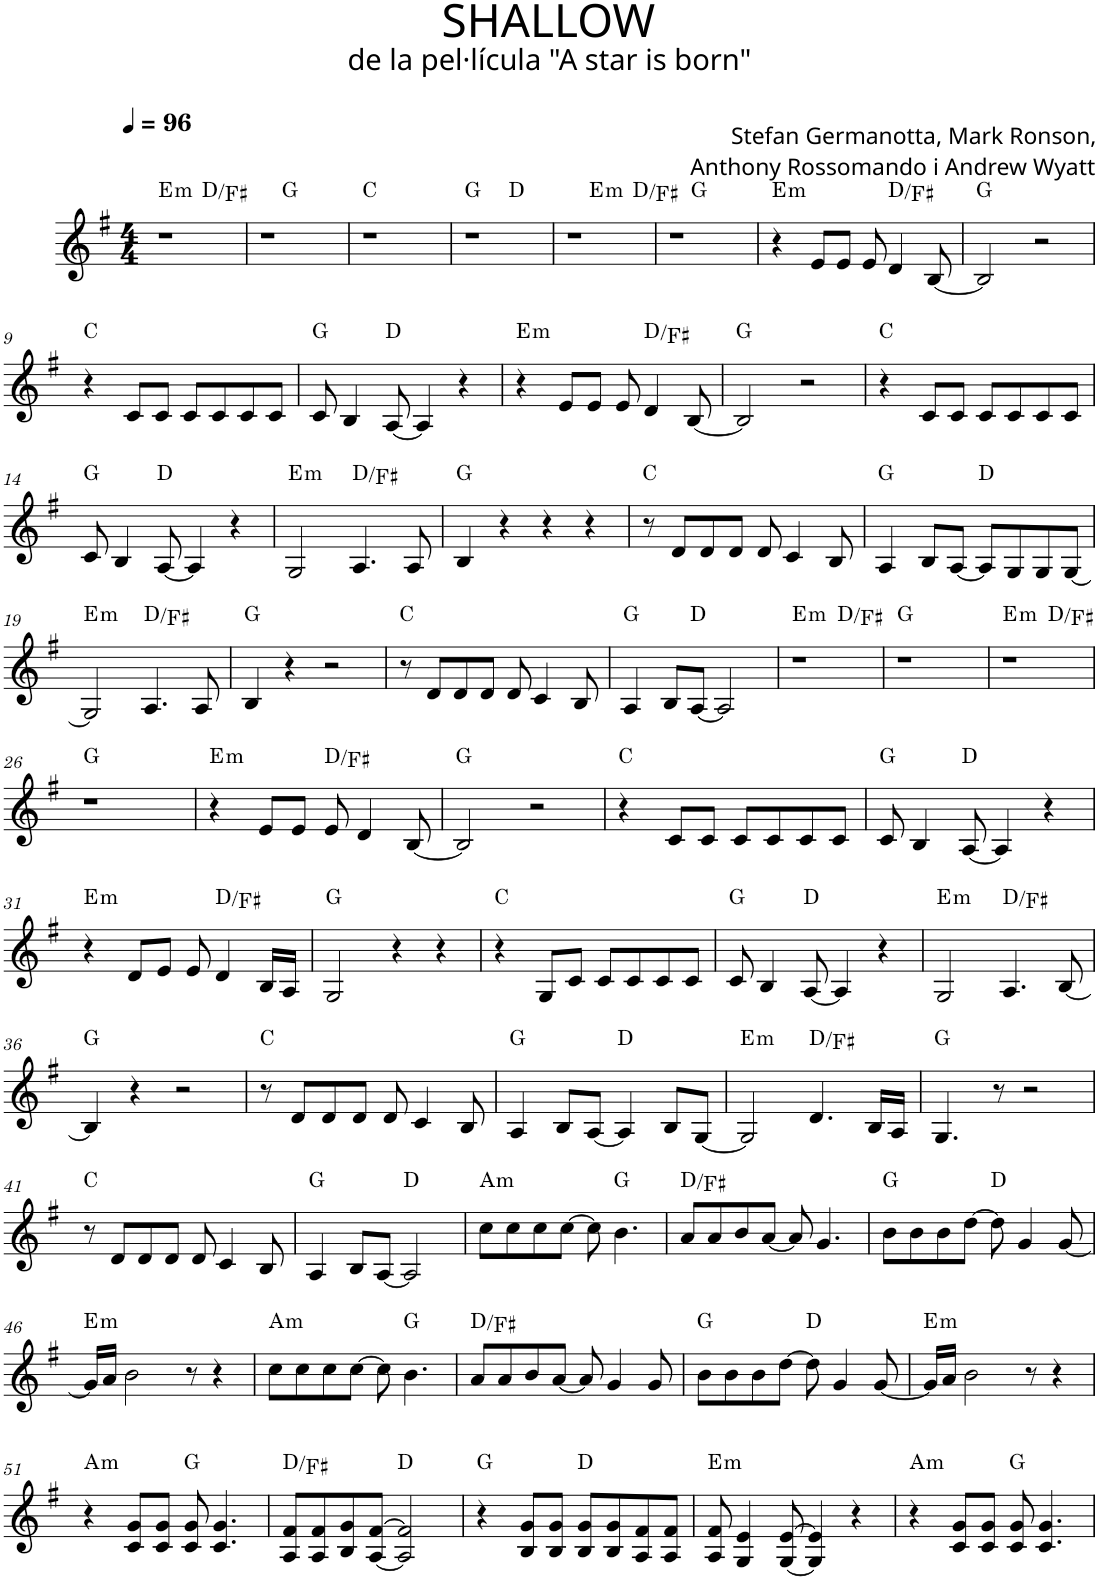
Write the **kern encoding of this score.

**kern	**harte
*part1	*part1
*staff1	*
*I"P1	*
*clefG2	*
*k[f#]	*
*e:	*
*M4/4	*
*MM96	*
=1	=1
!	!LO:H:kt=m
*^	*
1r	2ryy	E:min
.	2ryy	D:maj/3
=2	=2	=2
1r	4ryy	.
.	2.ryy	G:maj
*v	*v	*
=3	=3
1r	C:maj
=4	=4
*^	*
1r	2ryy	G:maj
.	2ryy	D:maj
=5	=5	=5
*	*^	*
1r	4ryy	2.ryy	.
!	!	!	!LO:H:kt=m
.	2.ryy	.	E:min
.	.	4ryy	D:maj/3
*	*v	*v	*
=6	=6	=6
1r	4ryy	.
.	2.ryy	G:maj
=7	=7	=7
!	!	!LO:H:kt=m
*v	*v	*
4r	E:min
8e/L	.
8e/J	.
8e/	.
4d/	D:maj/3
[<8B/	.
=8	=8
2B/]	G:maj
2r	.
!!LO:LB:g=z
=9	=9
4r	C:maj
8c/L	.
8c/J	.
8c/L	.
8c/	.
8c/	.
8c/J	.
=10	=10
8c/	G:maj
4B/	.
[<8A/	D:maj
4A/]	.
4r	.
=11	=11
!	!LO:H:kt=m
4r	E:min
8e/L	.
8e/J	.
8e/	.
4d/	D:maj/3
[<8B/	.
=12	=12
2B/]	G:maj
2r	.
=13	=13
4r	C:maj
8c/L	.
8c/J	.
8c/L	.
8c/	.
8c/	.
8c/J	.
!!LO:LB:g=z
=14	=14
8c/	G:maj
4B/	.
[<8A/	D:maj
4A/]	.
4r	.
=15	=15
!	!LO:H:kt=m
2G/	E:min
4.A/	D:maj/3
8A/	.
=16	=16
4B/	G:maj
4r	.
4r	.
4r	.
=17	=17
8r	C:maj
8d/L	.
8d/	.
8d/J	.
8d/	.
4c/	.
8B/	.
=18	=18
4A/	G:maj
8B/L	.
[<8A/J	.
8A/L]	D:maj
8G/	.
8G/	.
[<8G/J	.
!!LO:LB:g=z
=19	=19
!	!LO:H:kt=m
2G/]	E:min
4.A/	D:maj/3
8A/	.
=20	=20
4B/	G:maj
4r	.
2r	.
=21	=21
8r	C:maj
8d/L	.
8d/	.
8d/J	.
8d/	.
4c/	.
8B/	.
=22	=22
4A/	G:maj
8B/L	.
[<8A/J	D:maj
2A/]	.
=23	=23
!	!LO:H:kt=m
*^	*
1r	2ryy	E:min
.	2ryy	D:maj/3
*v	*v	*
=24	=24
1r	G:maj
=25	=25
!	!LO:H:kt=m
*^	*
1r	2ryy	E:min
.	2ryy	D:maj/3
*v	*v	*
!!LO:LB:g=z
=26	=26
1r	G:maj
=27	=27
!	!LO:H:kt=m
4r	E:min
8e/L	.
8e/J	.
8e/	D:maj/3
4d/	.
[<8B/	.
=28	=28
2B/]	G:maj
2r	.
=29	=29
4r	C:maj
8c/L	.
8c/J	.
8c/L	.
8c/	.
8c/	.
8c/J	.
=30	=30
8c/	G:maj
4B/	.
[<8A/	D:maj
4A/]	.
4r	.
!!LO:LB:g=z
=31	=31
!	!LO:H:kt=m
4r	E:min
8d/L	.
8e/J	.
8e/	.
4d/	D:maj/3
16B/LL	.
16A/JJ	.
=32	=32
2G/	G:maj
4r	.
4r	.
=33	=33
4r	C:maj
8G/L	.
8c/J	.
8c/L	.
8c/	.
8c/	.
8c/J	.
=34	=34
8c/	G:maj
4B/	.
[<8A/	D:maj
4A/]	.
4r	.
=35	=35
!	!LO:H:kt=m
2G/	E:min
4.A/	D:maj/3
[<8B/	.
!!LO:LB:g=z
=36	=36
4B/]	G:maj
4r	.
2r	.
=37	=37
8r	C:maj
8d/L	.
8d/	.
8d/J	.
8d/	.
4c/	.
8B/	.
=38	=38
4A/	G:maj
8B/L	.
[<8A/J	.
4A/]	D:maj
8B/L	.
[<8G/J	.
=39	=39
!	!LO:H:kt=m
2G/]	E:min
4.d/	D:maj/3
16B/LL	.
16A/JJ	.
=40	=40
4.G/	G:maj
8r	.
2r	.
!!LO:LB:g=z
=41	=41
8r	C:maj
8d/L	.
8d/	.
8d/J	.
8d/	.
4c/	.
8B/	.
=42	=42
4A/	G:maj
8B/L	.
[<8A/J	.
2A/]	D:maj
=43	=43
!	!LO:H:kt=m
8cc\L	A:min
8cc\	.
8cc\	.
[>8cc\J	.
8cc\]	.
4.b\	G:maj
=44	=44
8a/L	D:maj/3
8a/	.
8b/	.
[<8a/J	.
8a/]	.
4.g/	.
=45	=45
8b\L	G:maj
8b\	.
8b\	.
[>8dd\J	.
8dd\]	D:maj
4g/	.
[<8g/	.
!!LO:LB:g=z
=46	=46
!	!LO:H:kt=m
16g/LL]	E:min
16a/JJ	.
2b\	.
8r	.
4r	.
=47	=47
!	!LO:H:kt=m
8cc\L	A:min
8cc\	.
8cc\	.
[>8cc\J	.
8cc\]	.
4.b\	G:maj
=48	=48
8a/L	D:maj/3
8a/	.
8b/	.
[<8a/J	.
8a/]	.
4g/	.
8g/	.
=49	=49
8b\L	G:maj
8b\	.
8b\	.
[>8dd\J	.
8dd\]	D:maj
4g/	.
[<8g/	.
=50	=50
!	!LO:H:kt=m
16g/LL]	E:min
16a/JJ	.
2b\	.
8r	.
4r	.
!!LO:LB:g=z
=51	=51
!	!LO:H:kt=m
4r	A:min
8c/ 8g/L	.
8c/ 8g/J	.
8c/ 8g/	G:maj
4.c/ 4.g/	.
=52	=52
8A/ 8f#/L	D:maj/3
8A/ 8f#/	.
8B/ 8g/	.
[<8A/ [>8f#/J	.
2A/] 2f#/]	D:maj
=53	=53
4r	G:maj
8B/ 8g/L	.
8B/ 8g/J	.
8B/ 8g/L	D:maj
8B/ 8g/	.
8A/ 8f#/	.
8A/ 8f#/J	.
=54	=54
!	!LO:H:kt=m
8A/ 8f#/	E:min
4G/ 4e/	.
[<8G/ [>8e/	.
4G/] 4e/]	.
4r	.
=55	=55
!	!LO:H:kt=m
4r	A:min
8c/ 8g/L	.
8c/ 8g/J	.
8c/ 8g/	G:maj
4.c/ 4.g/	.
=	=
*-	*-
